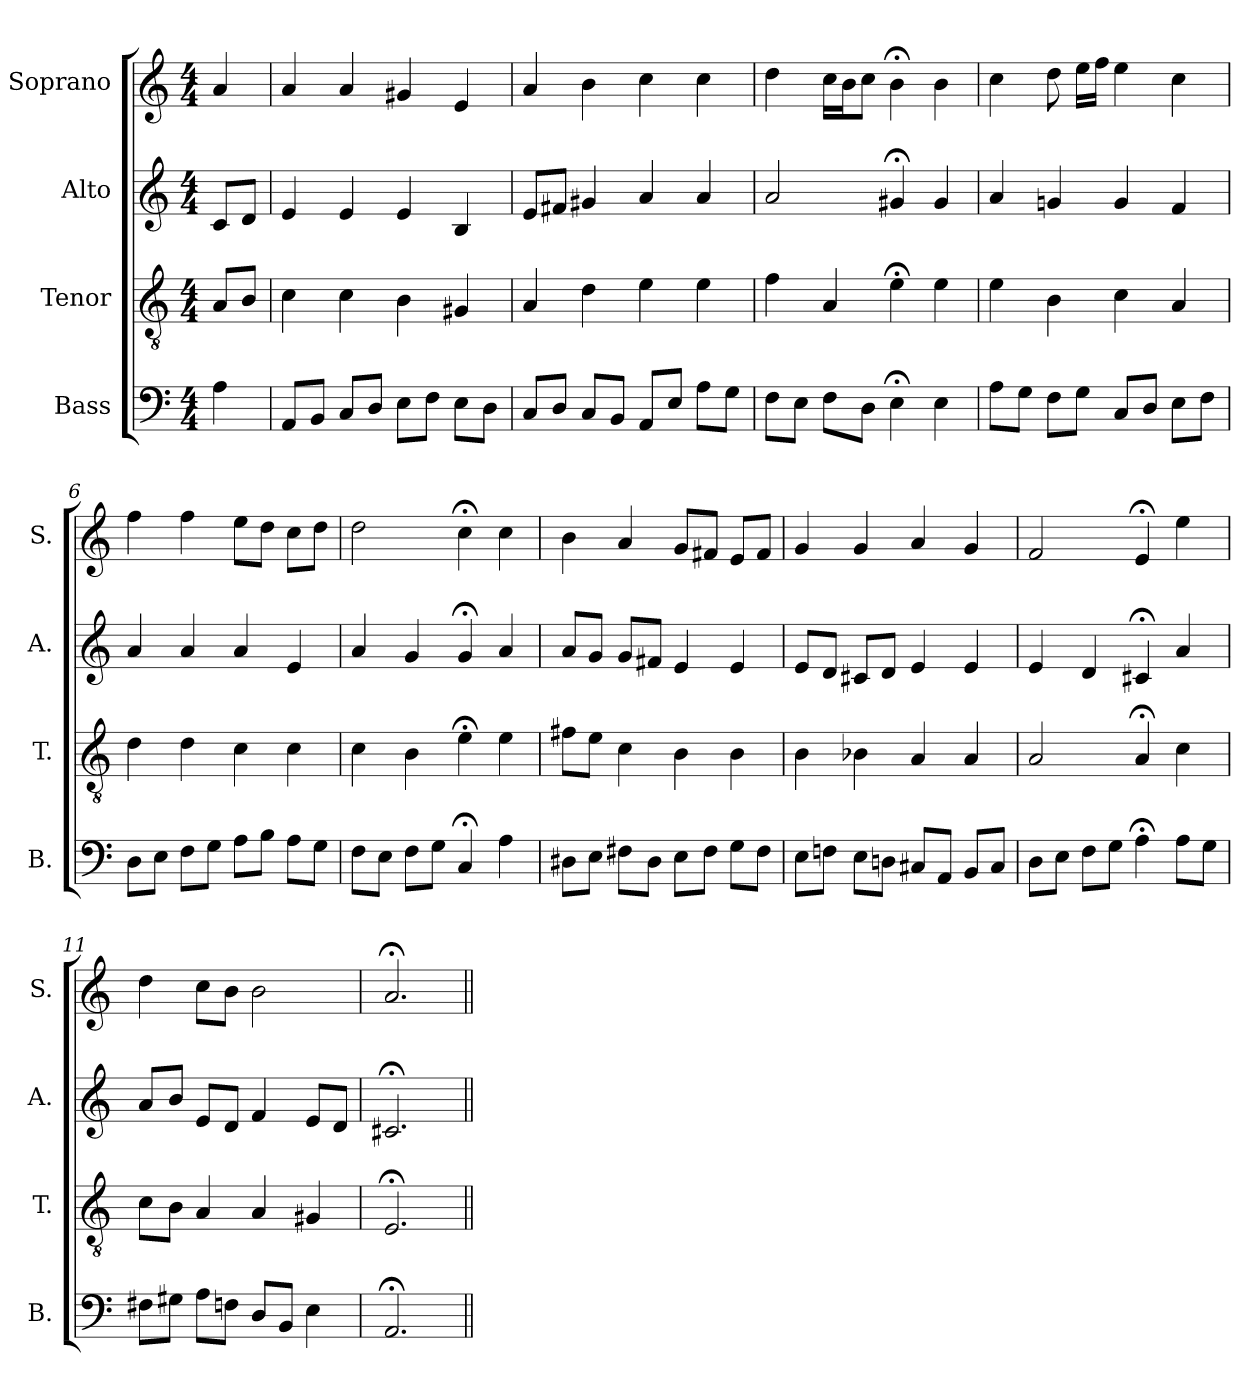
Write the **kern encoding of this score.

**kern	**kern	**kern	**kern
*part4	*part3	*part2	*part1
*staff4	*staff3	*staff2	*staff1
*I"Bass	*I"Tenor	*I"Alto	*I"Soprano
*I'B.	*I'T.	*I'A.	*I'S.
*clefF4	*clefGv2	*clefG2	*clefG2
*	*ITrd7c12	*	*
*k[]	*k[]	*k[]	*k[]
*C:	*C:	*C:	*C:
*M4/4	*M4/4	*M4/4	*M4/4
=1	=1	=1	=1
4A\	8AA/L	8c/L	4a/
.	8BB/J	8d/J	.
=2	=2	=2	=2
8AA/L	4C\	4e/	4a/
8BB/J	.	.	.
8C/L	4C\	4e/	4a/
8D/J	.	.	.
8E\L	4BB\	4e/	4g#X/
8F\J	.	.	.
8E\L	4GG#X/	4B/	4e/
8D\J	.	.	.
=3	=3	=3	=3
8C/L	4AA/	8e/L	4a/
8D/J	.	8f#X/J	.
8C/L	4D\	4g#X/	4b\
8BB/J	.	.	.
8AA/L	4E\	4a/	4cc\
8E/J	.	.	.
8A\L	4E\	4a/	4cc\
8G\J	.	.	.
=4	=4	=4	=4
8F\L	4F\	2a/	4dd\
8E\J	.	.	.
8F\L	4AA/	.	16cc\LL
.	.	.	16b\J
8D\J	.	.	8cc\J
4E;<\	4E;<\	4g#X;</	4b;<\
4E\	4E\	4g#/	4b\
!!LO:LB:g=z
=5	=5	=5	=5
8A\L	4E\	4a/	4cc\
8G\J	.	.	.
8F\L	4BB\	4gn/	8dd\
8G\J	.	.	16ee\LL
.	.	.	16ff\JJ
8C/L	4C\	4g/	4ee\
8D/J	.	.	.
8E\L	4AA/	4f/	4cc\
8F\J	.	.	.
=6	=6	=6	=6
8D\L	4D\	4a/	4ff\
8E\J	.	.	.
8F\L	4D\	4a/	4ff\
8G\J	.	.	.
8A\L	4C\	4a/	8ee\L
8B\J	.	.	8dd\J
8A\L	4C\	4e/	8cc\L
8G\J	.	.	8dd\J
=7	=7	=7	=7
8F\L	4C\	4a/	2dd\
8E\J	.	.	.
8F\L	4BB\	4g/	.
8G\J	.	.	.
4C;</	4E;<\	4g;</	4cc;<\
4A\	4E\	4a/	4cc\
=8	=8	=8	=8
8D#X\L	8F#X\L	8a/L	4b\
8E\J	8E\J	8g/J	.
8F#X\L	4C\	8g/L	4a/
8D#\J	.	8f#X/J	.
8E\L	4BB\	4e/	8g/L
8F#\J	.	.	8f#X/J
8G\L	4BB\	4e/	8e/L
8F#\J	.	.	8f#/J
!!LO:PB:g=z
=9	=9	=9	=9
8E\L	4BB\	8e/L	4g/
8Fn\J	.	8d/J	.
8E\L	4BB-X\	8c#X/L	4g/
8Dn\J	.	8d/J	.
8C#X/L	4AA/	4e/	4a/
8AA/J	.	.	.
8BB/L	4AA/	4e/	4g/
8C#/J	.	.	.
=10	=10	=10	=10
8D\L	2AA/	4e/	2f/
8E\J	.	.	.
8F\L	.	4d/	.
8G\J	.	.	.
4A;<\	4AA;</	4c#X;</	4e;</
8A\L	4C\	4a/	4ee\
8G\J	.	.	.
=11	=11	=11	=11
8F#X\L	8C\L	8a/L	4dd\
8G#X\J	8BB\J	8b/J	.
8A\L	4AA/	8e/L	8cc\L
8Fn\J	.	8d/J	8b\J
8D/L	4AA/	4f/	2b\
8BB/J	.	.	.
4E\	4GG#X/	8e/L	.
.	.	8d/J	.
=12	=12	=12	=12
2.AA;</	2.EE;</	2.c#X;</	2.a;</
=||	=||	=||	=||
*-	*-	*-	*-
